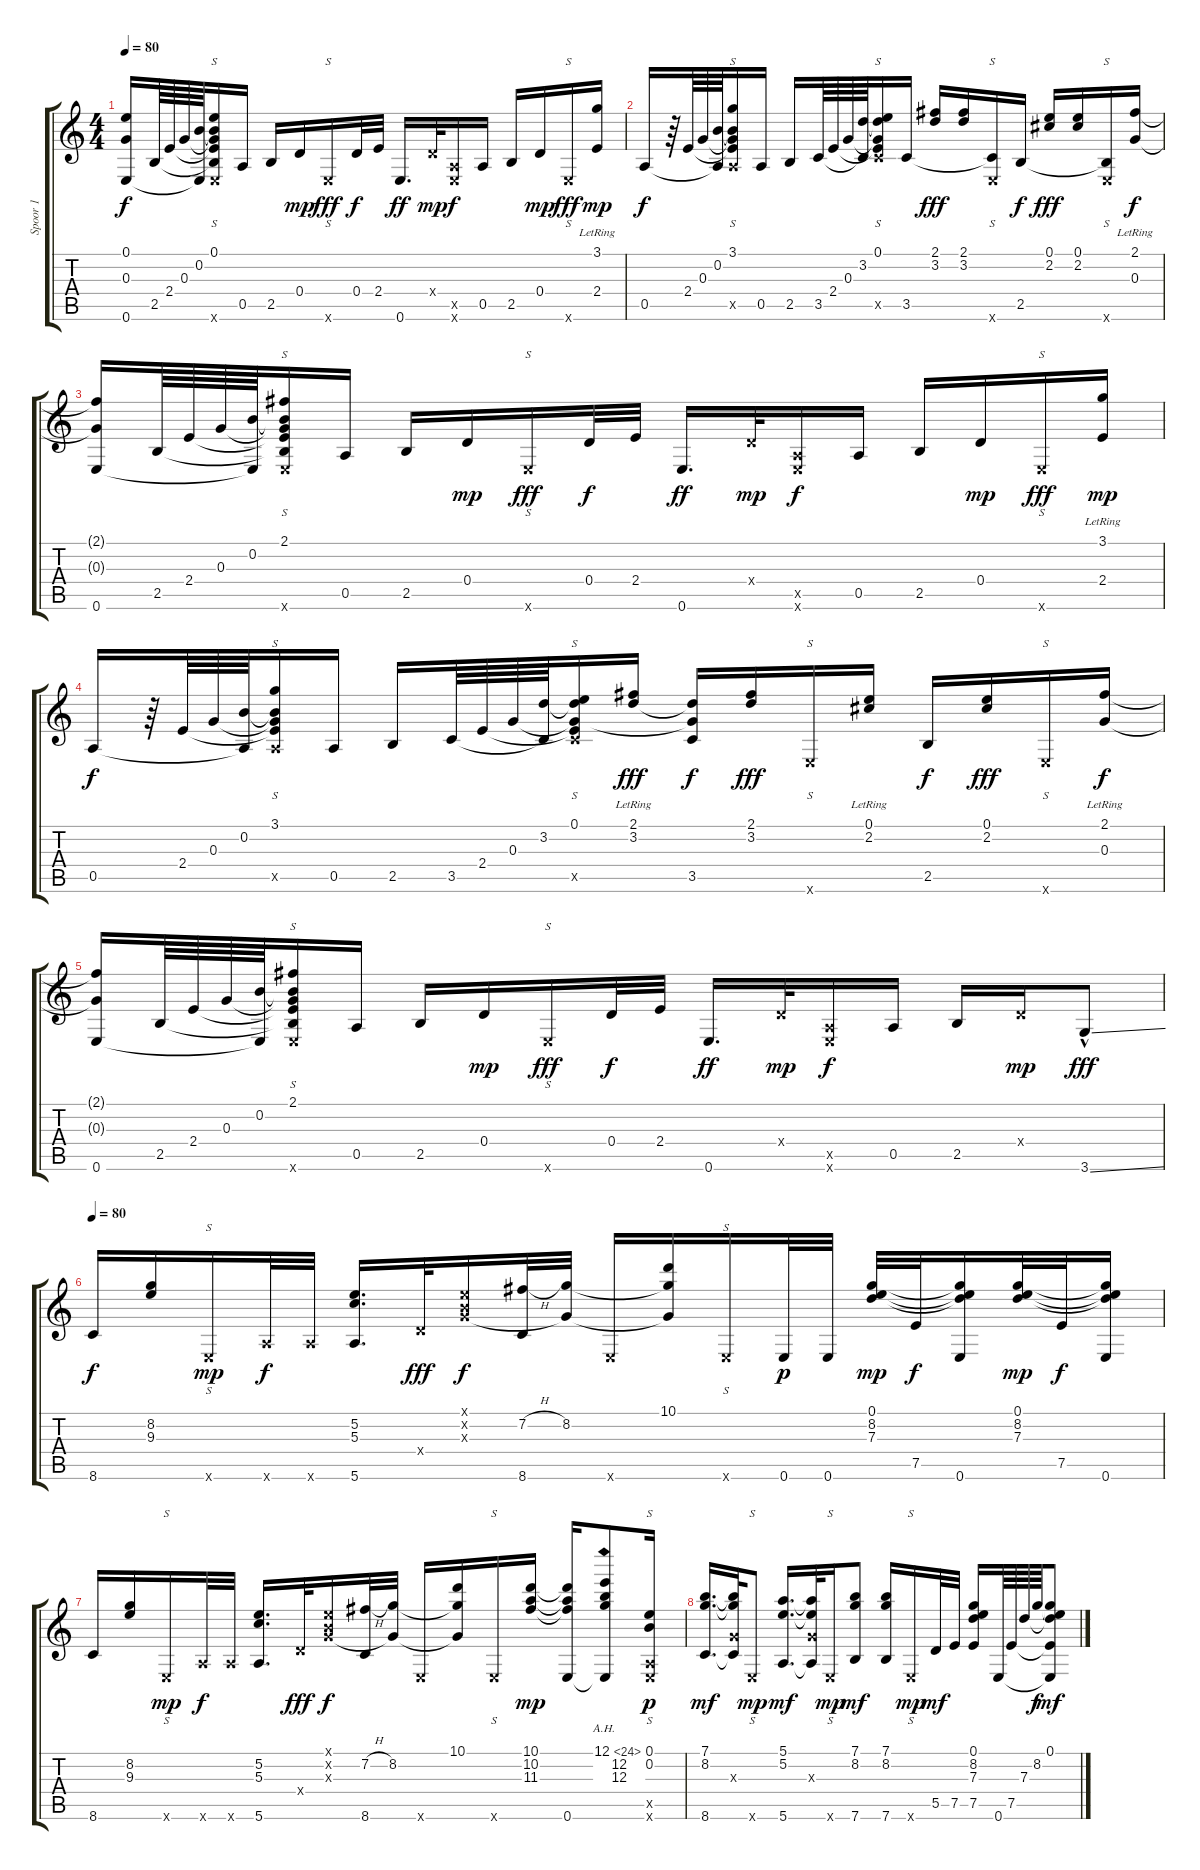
\track ("Spoor 1" "Spoor 1") {instrument acousticguitarsteel}
\staff {score tabs}
\tuning (E4 B3 G3 D3 A2 E2) {hide}
\ts (4 4)
\tempo 80
\clef g2
\ks c
(0.1{t} 0.3{t} 0.6).16{dy f} 2.5.64 2.4.64 0.3.64 (0.2 0.6{t}).64 (0.1 0.2{t} 0.3{t} 2.4{t} 2.5{t} 0.6{x}).16{s} 0.5.16 2.5.16 0.4.16{dy mp} 0.6{x}.16{s dy fff} 0.4.32{dy f} 2.4.32 0.6.16{d dy ff} 0.4{x}.32{dy mp} (0.5{x} 0.6{x}).16{dy f} 0.5.16 2.5.16 0.4.16{dy mp} 0.6{x}.16{s dy fff} (3.1{lr} 2.4).16{dy mp} |
0.5.16{dy f} r.64 2.4.64 0.3.64 (0.2 0.5{t}).64 (3.1 0.2{t} 0.3{t} 2.4{t} 0.5{x}).16{s} 0.5.16 2.5.16 3.5.64 2.4.64 0.3.64 (3.2 3.5{t}).64 (0.1 3.2{t} 0.3{t} 2.4{t} 3.5{x}).16{s} 3.5.16 (2.1 3.2).16{dy fff} (2.1 3.2).16 (3.5{t} 0.6{x}).16{s} 2.5.16{dy f} (0.1 2.2).16{dy fff} (0.1 2.2).16 (2.5{t} 0.6{x}).16{s} (2.1 0.3{lr}).16{dy f} |
(2.1{t} 0.3{t} 0.6).16 2.5.64 2.4.64 0.3.64 (0.2 0.6{t}).64 (2.1 0.2{t} 0.3{t} 2.4{t} 2.5{t} 0.6{x}).16{s} 0.5.16 2.5.16 0.4.16{dy mp} 0.6{x}.16{s dy fff} 0.4.32{dy f} 2.4.32 0.6.16{d dy ff} 0.4{x}.32{dy mp} (0.5{x} 0.6{x}).16{dy f} 0.5.16 2.5.16 0.4.16{dy mp} 0.6{x}.16{s dy fff} (3.1{lr} 2.4).16{dy mp} |
0.5.16{dy f} r.64 2.4.64 0.3.64 (0.2 0.5{t}).64 (3.1 0.2{t} 0.3{t} 2.4{t} 0.5{x}).16{s} 0.5.16 2.5.16 3.5.64 2.4.64 0.3.64 (3.2 3.5{t}).64 (0.1 3.2{t} 0.3{t} 2.4{t} 3.5{x}).16{s} (2.1{lr} 3.2{lr}).16{dy fff} (3.2{t} 0.3{t} 3.5).16{dy f} (2.1 3.2).16{dy fff} 0.6{x}.16{s} (0.1{lr} 2.2{lr}).16 2.5.16{dy f} (0.1 2.2).16{dy fff} 0.6{x}.16{s} (2.1{lr} 0.3{lr}).16{dy f} |
(2.1{t} 0.3{t} 0.6).16 2.5.64 2.4.64 0.3.64 (0.2 0.6{t}).64 (2.1 0.2{t} 0.3{t} 2.4{t} 2.5{t} 0.6{x}).16{s} 0.5.16 2.5.16 0.4.16{dy mp} 0.6{x}.16{s dy fff} 0.4.32{dy f} 2.4.32 0.6.16{d dy ff} 0.4{x}.32{dy mp} (0.5{x} 0.6{x}).16{dy f} 0.5.16 2.5.16 0.4{x}.16{dy mp} 3.6{ss hac}.8{dy fff} |
\tempo 80
8.6.16{dy f} (8.2 9.3).16 0.6{x}.16{s dy mp} 5.6{x}.32{dy f} 5.6{x}.32 (5.2 5.3 5.6).16{d} 0.4{x}.32{dy fff} (0.1{x} 0.2{x} 0.3{x}).16{dy f} (7.2{h} 8.6).32 (8.2 0.3{t}).32 0.6{x}.16 (10.1 8.2{t} 0.3{t}).16 0.6{x}.16{s} 0.6.32{dy p} 0.6.32 (0.1 8.2 7.3).32{dy mp} 7.5.32{dy f} (0.1{t} 8.2{t} 7.3{t} 0.6).16 (0.1 8.2 7.3).32{dy mp} 7.5.32{dy f} (0.1{t} 8.2{t} 7.3{t} 0.6).16 |
8.6.16 (8.2 9.3).16 0.6{x}.16{s dy mp} 5.6{x}.32{dy f} 5.6{x}.32 (5.2 5.3 5.6).16{d} 0.4{x}.32{dy fff} (0.1{x} 0.2{x} 0.3{x}).16{dy f} (7.2{h} 8.6).32 (8.2 0.3{t}).32 0.6{x}.16 (10.1 8.2{t} 0.3{t}).16 0.6{x}.16{s} (10.1 10.2 11.3).16{dy mp} (10.1{t} 10.2{t} 11.3{t} 0.6).16 (12.1{ah 12} 12.2 12.3 0.6{t}).8 (0.1 0.2 0.5{x} 0.6{x}).16{s dy p} |
(7.1 8.2 8.6).16{d dy mf} (7.1{t} 8.2{t} 0.3{x} 8.6{t}).32 0.6{x}.8{s dy mp} (5.1 5.2 5.6).16{d dy mf} (5.1{t} 5.2{t} 0.3{x} 5.6{t}).32 0.6{x}.16{s dy mp} (7.1 8.2 7.6).8{dy mf} (7.1 8.2 7.6).16 0.6{x}.16{s dy mp} 5.5.32{dy mf} 7.5.32 (0.1 8.2 7.3 7.5).16 0.6.64 7.5.64 7.3.64 8.2.64{dy f} (0.1 8.2{t} 7.3{t} 7.5{t} 0.6{t}).8{dy mf}
